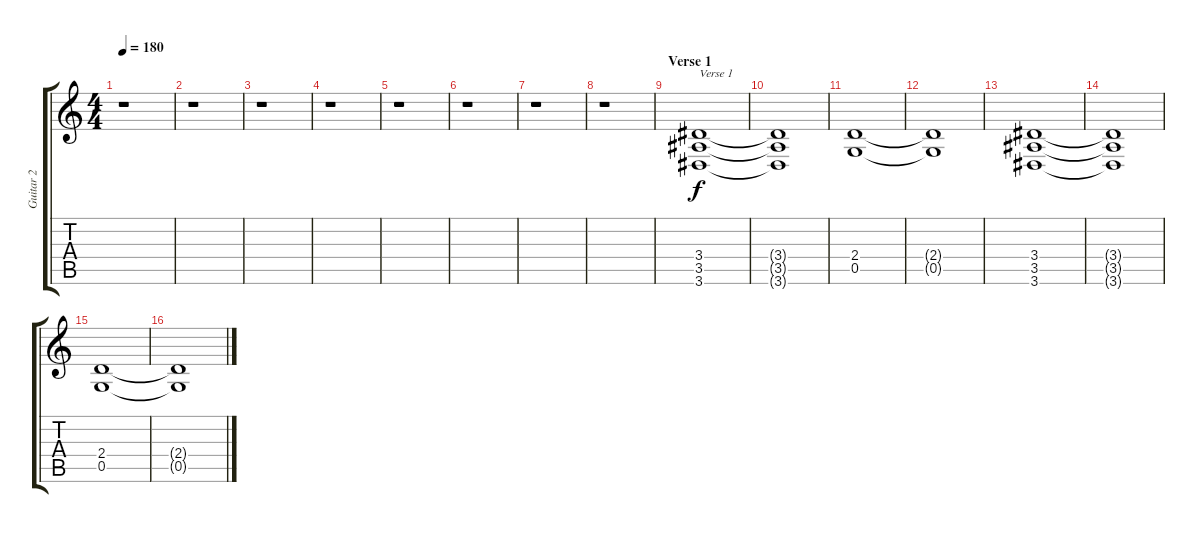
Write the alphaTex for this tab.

\track ("Guitar 2" "Guitar 2") {instrument distortionguitar}
\staff {score tabs}
\tuning (D4 A3 F3 C3 G2 C2) {hide}
\ts (4 4)
\tempo 180
\clef g2
\ks c
r.1{dy f} |
r.1 |
r.1 |
r.1 |
r.1 |
r.1 |
r.1 |
r.1 |
\section ("" "Verse 1")
(3.4 3.5 3.6).1{txt "Verse 1"} |
(3.4{t} 3.5{t} 3.6{t}).1 |
(2.4 0.5).1 |
(2.4{t} 0.5{t}).1 |
(3.4 3.5 3.6).1 |
(3.4{t} 3.5{t} 3.6{t}).1 |
(2.4 0.5).1 |
(2.4{t} 0.5{t}).1
